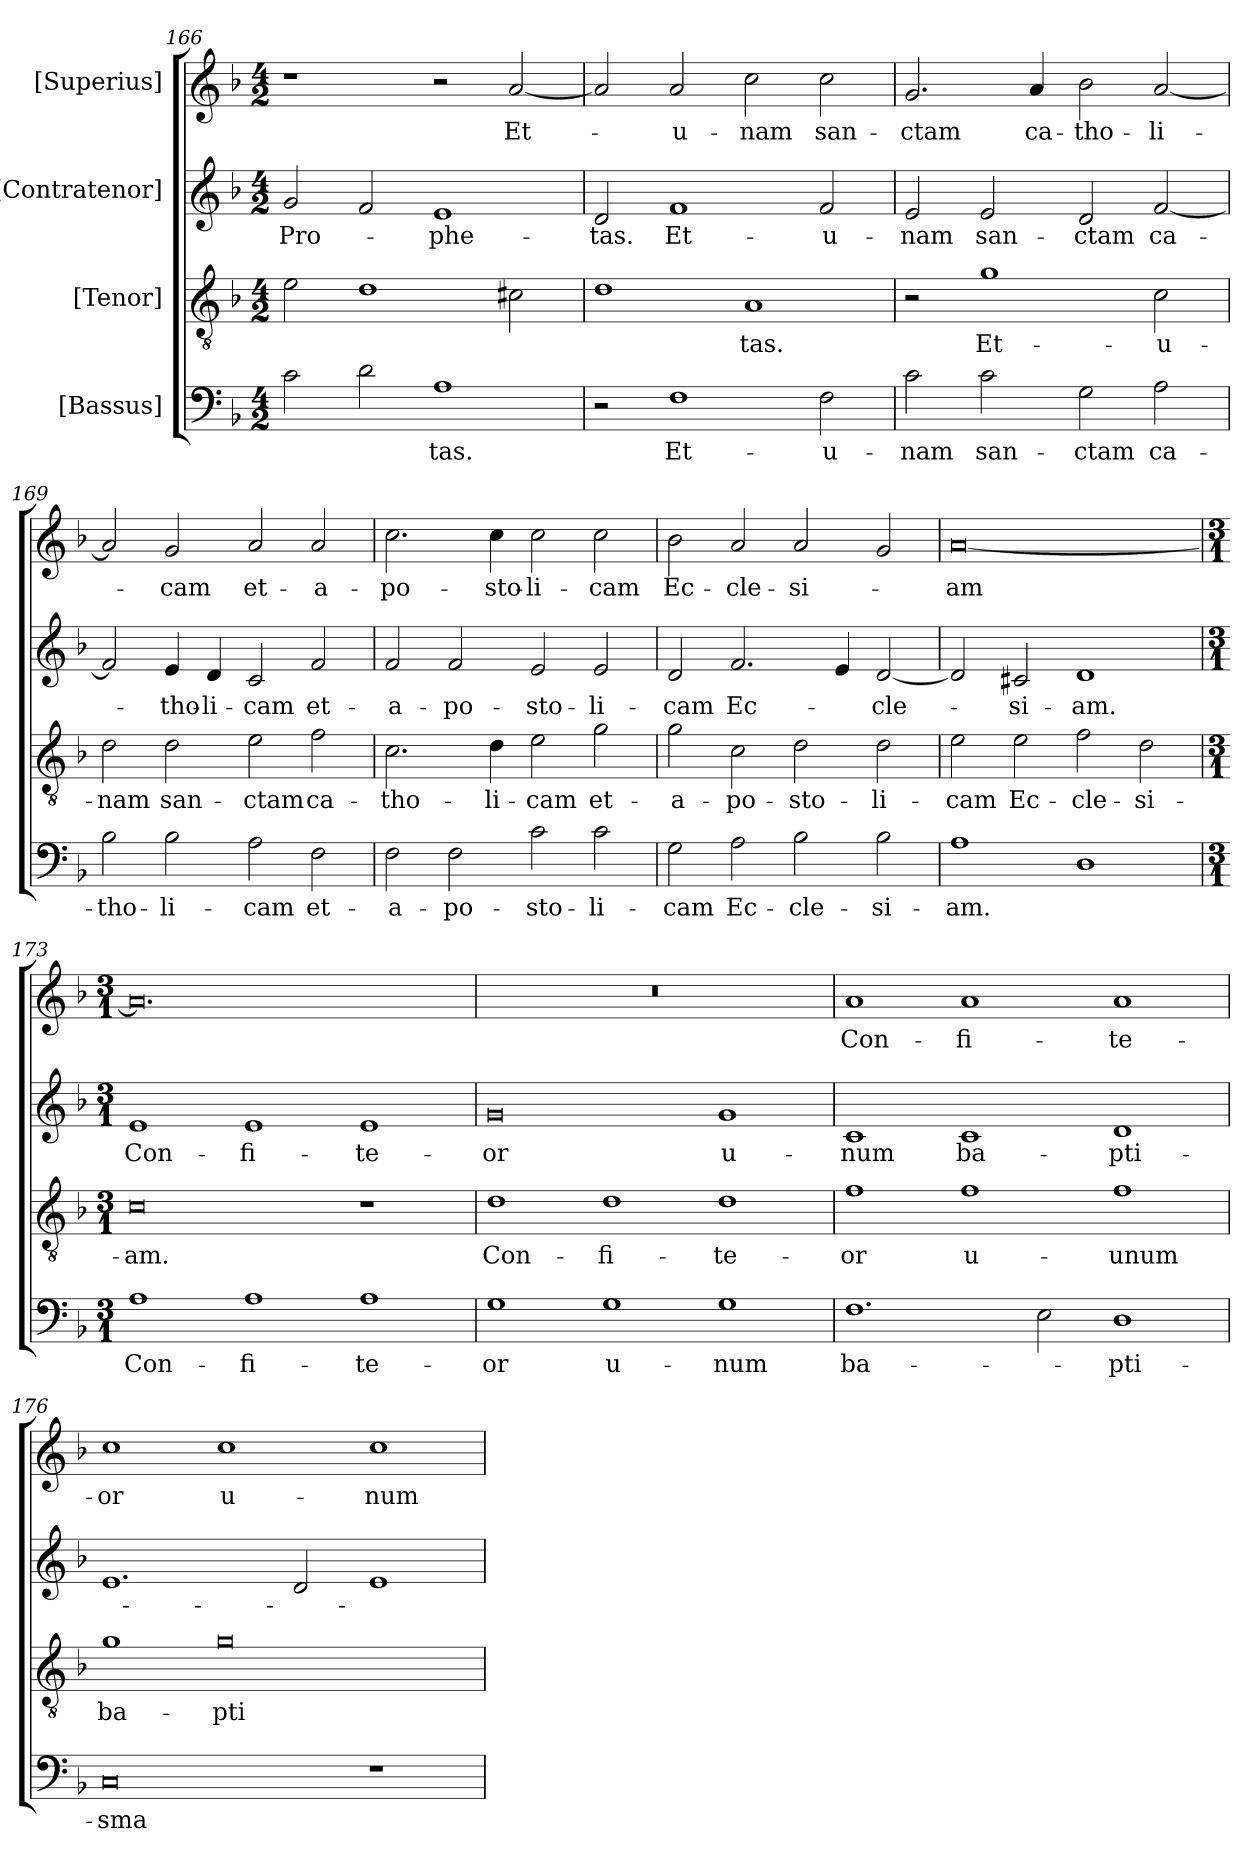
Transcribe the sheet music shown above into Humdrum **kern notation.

**kern	**text	**kern	**text	**kern	**text	**kern	**text
*part4	*part4	*part3	*part3	*part2	*part2	*part1	*part1
*staff4	*staff4	*staff3	*staff3	*staff2	*staff2	*staff1	*staff1
*I"[Bassus]	*	*I"[Tenor]	*	*I"[Contratenor]	*	*I"[Superius]	*
*clefF4	*	*clefGv2	*	*clefG2	*	*clefG2	*
*k[b-]	*	*k[b-]	*	*k[b-]	*	*k[b-]	*
*M4/2	*	*M4/2	*	*M4/2	*	*M4/2	*
=166	=166	=166	=166	=166	=166	=166	=166
2c\	.	2e\	.	2g/	Pro-	1r	.
2d\	.	1d\	.	2f/	.	.	.
1A\	-tas.	.	.	1e/	-phe-	2r	.
.	.	2c#X\	.	.	.	[2a/	Et-
=167	=167	=167	=167	=167	=167	=167	=167
2r	.	1d\	.	2d/	-tas.	2a/]	.
1F\	Et-	.	.	1f/	Et-	2a/	u-
.	.	1A/	-tas.	.	.	2cc\	-nam
2F\	u-	.	.	2f/	u-	2cc\	san-
=168	=168	=168	=168	=168	=168	=168	=168
2c\	-nam	2r	.	2e/	-nam	2.g/	-ctam
2c\	san-	1g\	Et-	2e/	san-	.	.
.	.	.	.	.	.	4a/	ca-
2G\	-ctam	.	.	2d/	-ctam	2b-\	-tho-
2A\	ca-	2c\	u-	[2f/	ca-	[2a/	-li-
=169	=169	=169	=169	=169	=169	=169	=169
2B-\	-tho-	2d\	-nam	2f/]	.	2a/]	.
2B-\	-li-	2d\	san-	4e/	-tho-	2g/	-cam
.	.	.	.	4d/	-li-	.	.
2A\	-cam	2e\	-ctam	2c/	-cam	2a/	et-
2F\	et-	2f\	ca-	2f/	et-	2a/	a-
=170	=170	=170	=170	=170	=170	=170	=170
2F\	a-	2.c\	-tho-	2f/	a-	2.cc\	-po-
2F\	-po-	.	.	2f/	-po-	.	.
.	.	4d\	-li-	.	.	4cc\	-sto-
2c\	-sto-	2e\	-cam	2e/	-sto-	2cc\	-li-
2c\	-li-	2g\	et-	2e/	-li-	2cc\	-cam
=171	=171	=171	=171	=171	=171	=171	=171
2G\	-cam	2g\	a-	2d/	-cam	2b-\	Ec-
2A\	Ec-	2c\	-po-	2.f/	Ec-	2a/	-cle-
2B-\	-cle-	2d\	-sto-	.	.	2a/	-si-
.	.	.	.	4e/	.	.	.
2B-\	-si-	2d\	-li-	[2d/	-cle-	2g/	.
=172	=172	=172	=172	=172	=172	=172	=172
1A\	-am.	2e\	-cam	2d/]	.	[0a/	-am
.	.	2e\	Ec-	2c#X/	-si-	.	.
1D\	.	2f\	-cle-	1d/	-am.	.	.
.	.	2d\	-si-	.	.	.	.
=173	=173	=173	=173	=173	=173	=173	=173
*M3/1	*	*M3/1	*	*M3/1	*	*M3/1	*
1A\	Con-	0c\	-am.	1e/	Con-	0.a/]	.
1A\	-fi-	.	.	1e/	-fi-	.	.
1A\	-te-	1r	.	1e/	-te-	.	.
=174	=174	=174	=174	=174	=174	=174	=174
1G\	-or	1d\	Con-	0g/	-or	0.r	.
1G\	u-	1d\	-fi-	.	.	.	.
1G\	-num	1d\	-te-	1g/	u-	.	.
=175	=175	=175	=175	=175	=175	=175	=175
1.F\	ba-	1f\	-or	1c/	-num	1a/	Con-
.	.	1f\	u-	1c/	ba-	1a/	-fi-
2E\	.	.	.	.	.	.	.
1D\	-pti-	1f\	-unum	1d/	-pti-	1a/	-te-
=176	=176	=176	=176	=176	=176	=176	=176
0C/	-sma	1g\	ba-	1.e/	.	1cc\	-or
.	.	0g\	-pti-	.	.	1cc\	u-
.	.	.	.	2d/	.	.	.
1r	.	.	.	1e/	.	1cc\	-num
=	=	=	=	=	=	=	=
*-	*-	*-	*-	*-	*-	*-	*-
